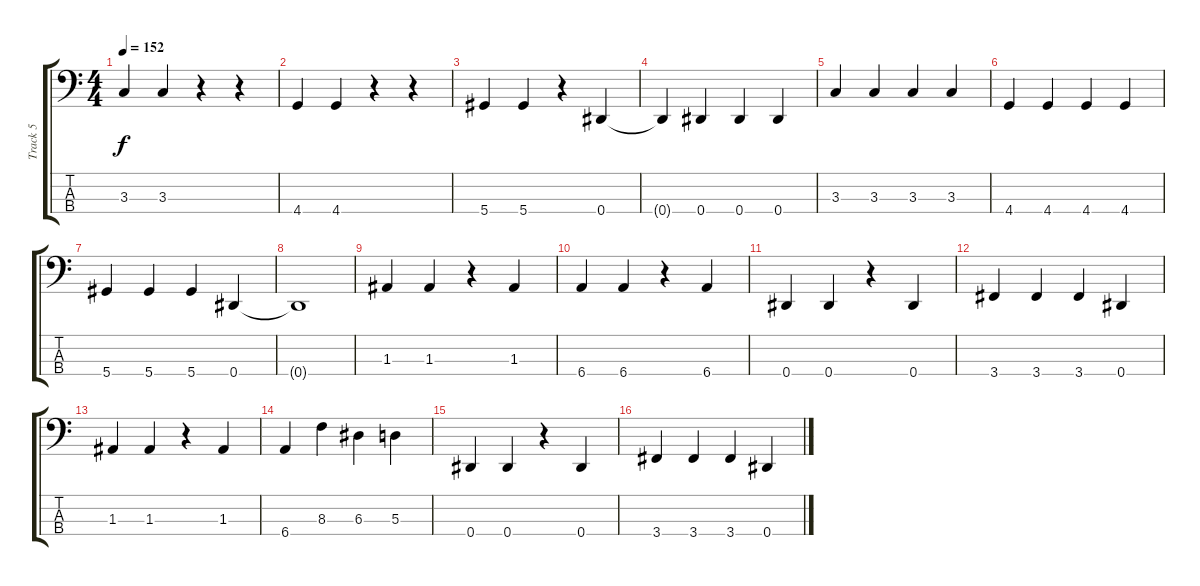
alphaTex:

\track ("Track 5" "Track 5") {instrument electricbasspick}
\staff {score tabs}
\tuning (G2 D2 A1 Eb1) {hide}
\ts (4 4)
\tempo 152
\clef f4
\ks c
3.3.4{dy f} 3.3.4 r.4 r.4 |
4.4.4 4.4.4 r.4 r.4 |
5.4.4 5.4.4 r.4 0.4.4 |
0.4{t}.4 0.4.4 0.4.4 0.4.4 |
3.3.4 3.3.4 3.3.4 3.3.4 |
4.4.4 4.4.4 4.4.4 4.4.4 |
5.4.4 5.4.4 5.4.4 0.4.4 |
0.4{t}.1 |
1.3.4 1.3.4 r.4 1.3.4 |
6.4.4 6.4.4 r.4 6.4.4 |
0.4.4 0.4.4 r.4 0.4.4 |
3.4.4 3.4.4 3.4.4 0.4.4 |
1.3.4 1.3.4 r.4 1.3.4 |
6.4.4 8.3.4 6.3.4 5.3.4 |
0.4.4 0.4.4 r.4 0.4.4 |
3.4.4 3.4.4 3.4.4 0.4.4
